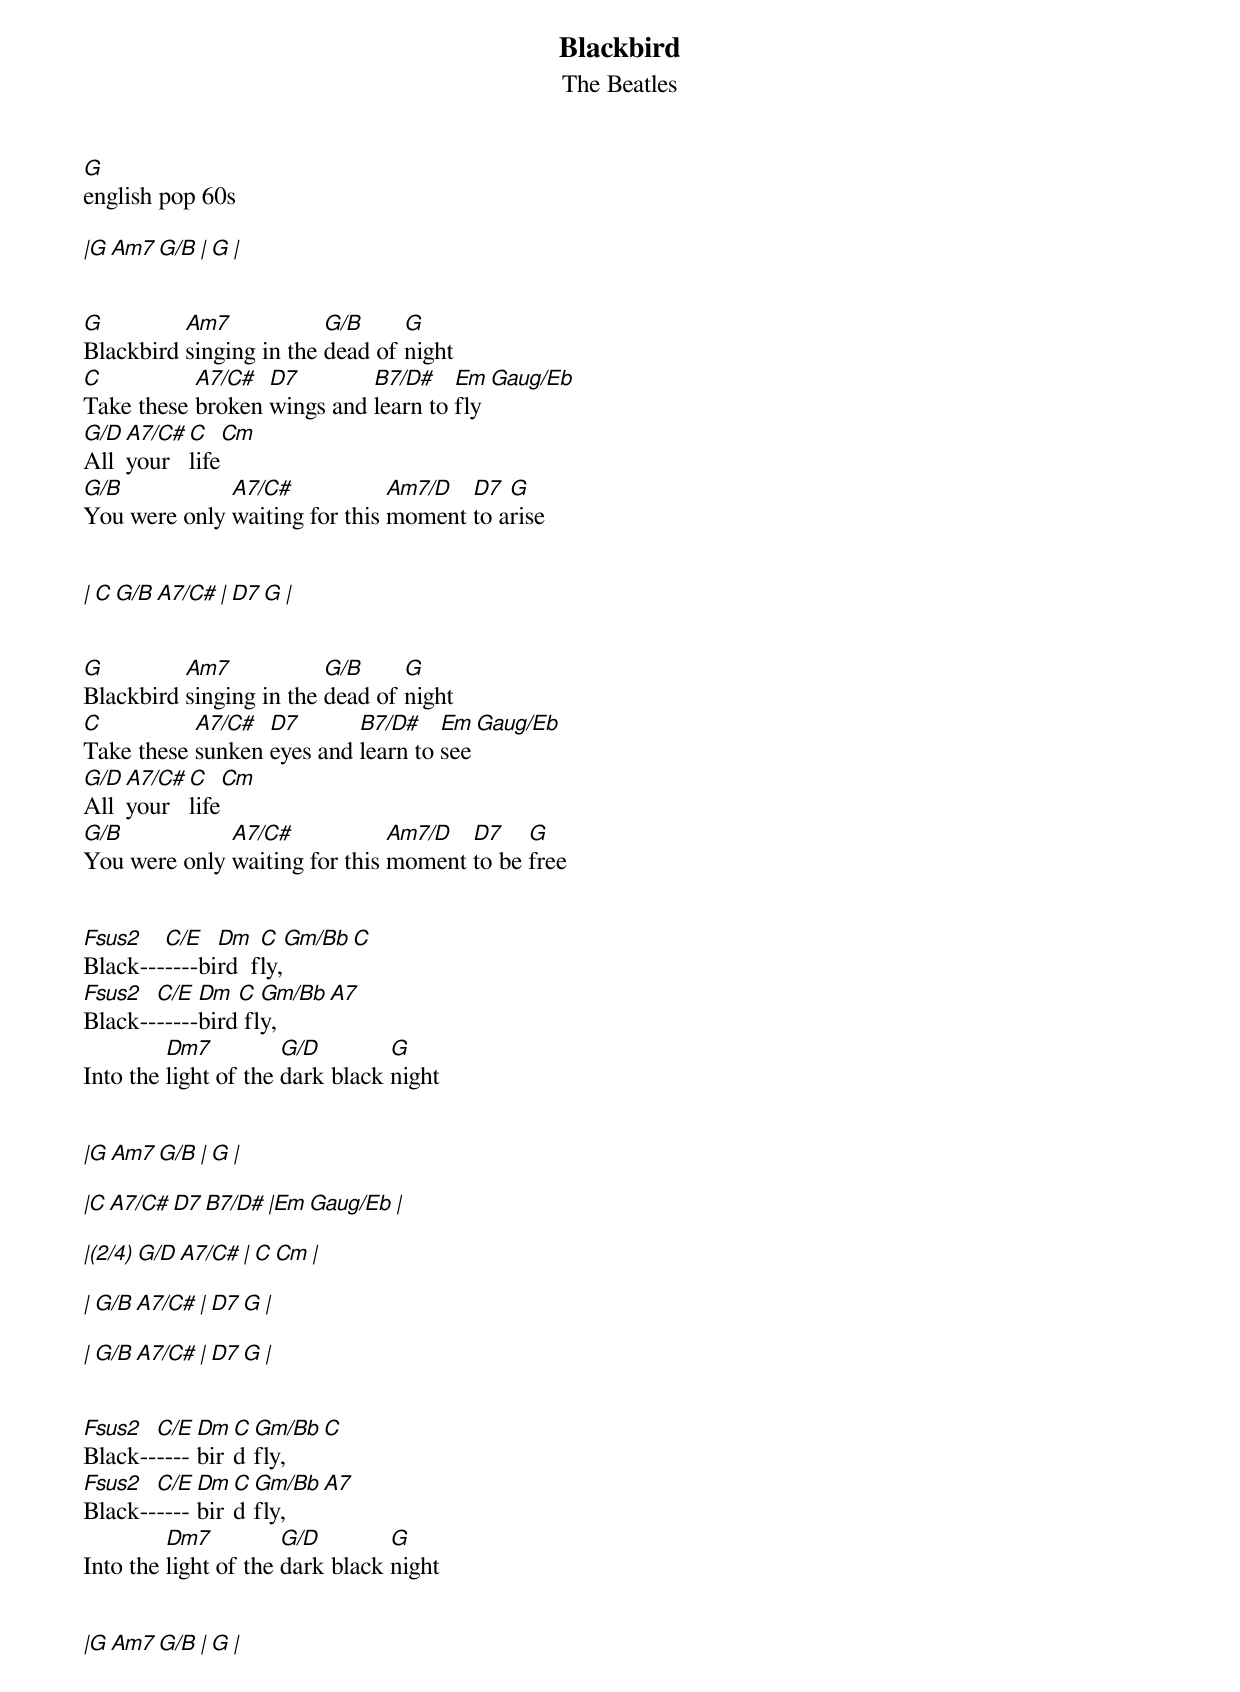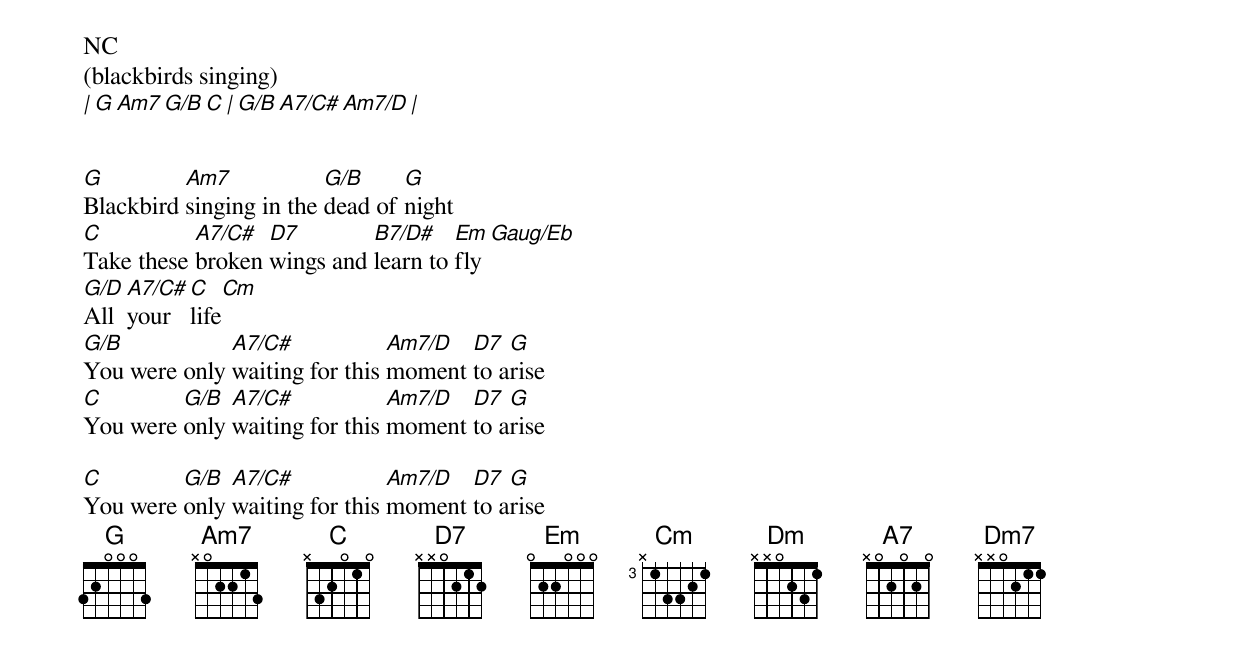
Blackbird
The Beatles
G
english pop 60s

|G  Am7 G/B | G   |


G         Am7            G/B     G
Blackbird singing in the dead of night
C          A7/C#  D7        B7/D#    Em    Gaug/Eb
Take these broken wings and learn to fly
G/D A7/C# C   Cm
All your  life
G/B           A7/C#            Am7/D  D7  G
You were only waiting for this moment to arise


| C G/B  A7/C#    | D7    G     |


G         Am7            G/B     G
Blackbird singing in the dead of night
C          A7/C#  D7       B7/D#    Em    Gaug/Eb
Take these sunken eyes and learn to see
G/D A7/C# C   Cm
All your  life
G/B           A7/C#            Am7/D  D7    G
You were only waiting for this moment to be free


Fsus2   C/E   Dm   C   Gm/Bb   C
Black-------bird  fly,
Fsus2  C/E  Dm  C  Gm/Bb  A7
Black-------bird fly,
         Dm7          G/D        G
Into the light of the dark black night


|G    Am7     G/B     | G                |

|C  A7/C#  D7  B7/D#  |Em     Gaug/Eb    |

|(2/4)  G/D   A7/C#   | C      Cm        |

| G/B    A7/C#        |  D7     G        |

| G/B    A7/C#        |  D7     G        |


Fsus2  C/E Dm C Gm/Bb  C
Black------bird fly,
Fsus2  C/E Dm C Gm/Bb  A7
Black------bird fly,
         Dm7          G/D        G
Into the light of the dark black night


|G  Am7 G/B | G   |

NC
(blackbirds singing)
| G    Am7   G/B   C  | G/B   A7/C#   Am7/D  |


G         Am7            G/B     G
Blackbird singing in the dead of night
C          A7/C#  D7        B7/D#    Em    Gaug/Eb
Take these broken wings and learn to fly
G/D  A7/C#  C   Cm
All  your   life
G/B           A7/C#            Am7/D  D7  G
You were only waiting for this moment to arise
C        G/B  A7/C#            Am7/D  D7  G
You were only waiting for this moment to arise

C        G/B  A7/C#            Am7/D  D7  G
You were only waiting for this moment to arise
